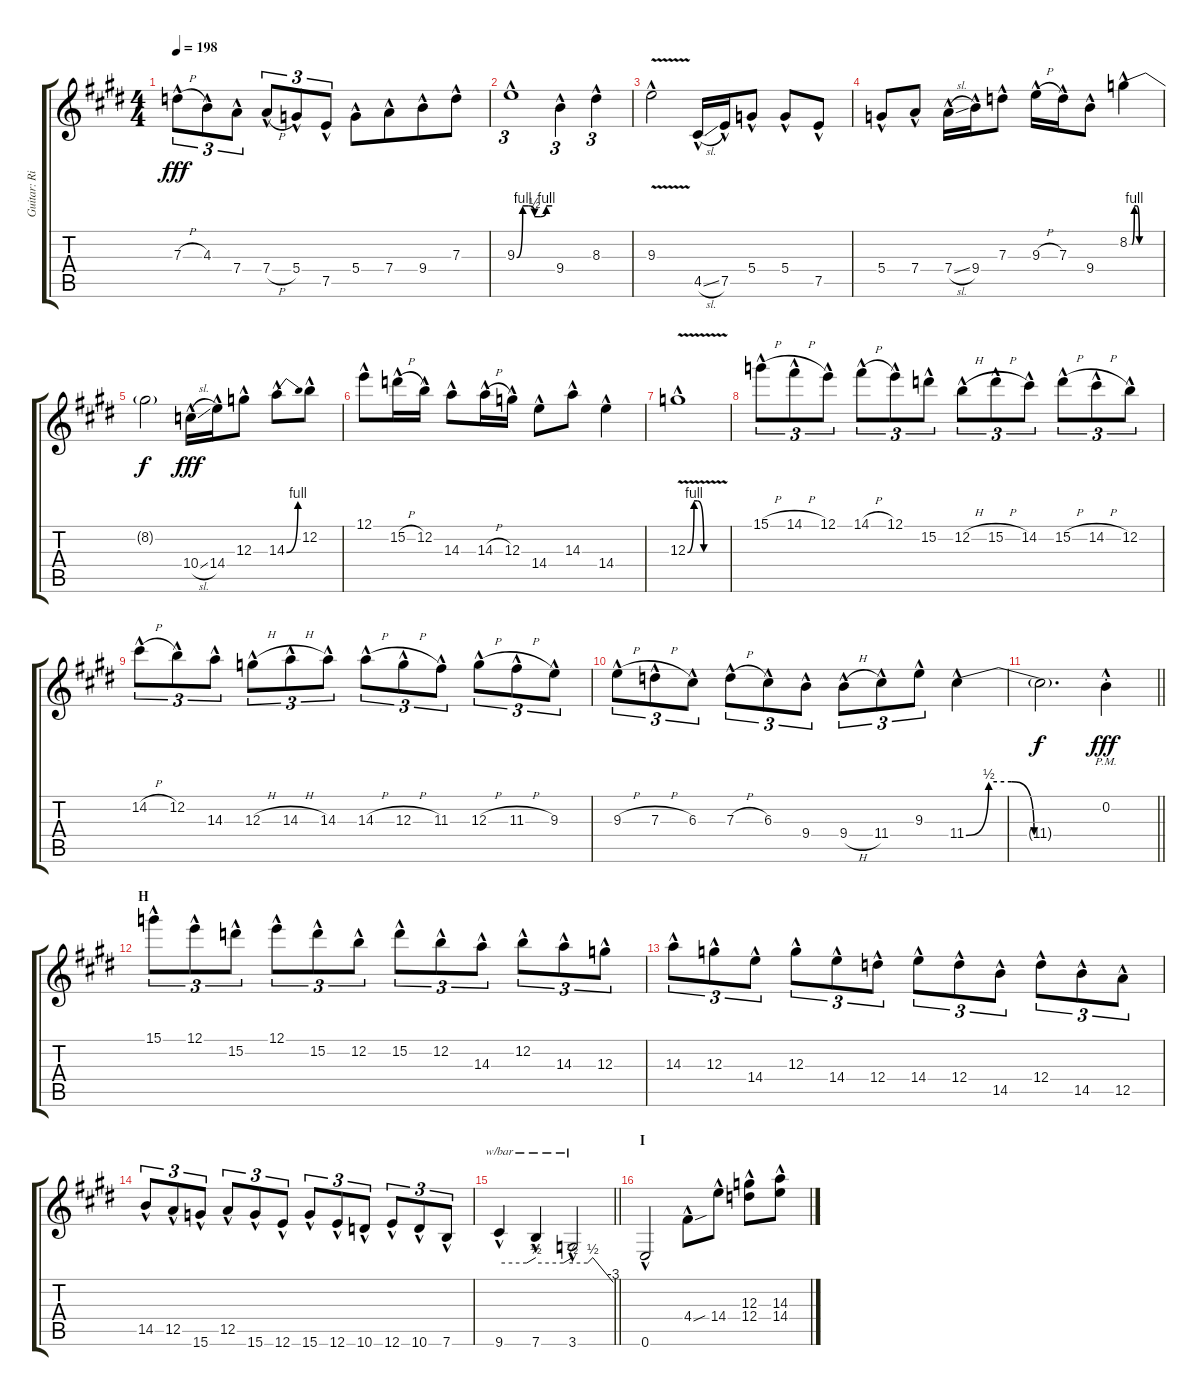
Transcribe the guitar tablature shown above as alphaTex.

\track ("Guitar: Rik" "Guitar: Ri") {instrument overdrivenguitar}
\staff {score tabs}
\tuning (E4 B3 G3 D3 A2 E2) {hide}
\ts (4 4)
\tempo 198
\clef g2
\ks e
7.3{h hac}.8{tu (3 2) dy fff} 4.3{hac}.8{tu (3 2)} 7.4{hac}.8{tu (3 2)} 7.4{h hac}.8{tu (3 2)} 5.4{hac}.8{tu (3 2)} 7.5{hac}.8{tu (3 2)} 5.4{hac}.8 7.4{hac}.8{beam merge} 9.4{hac}.8 7.3{hac}.8 |
9.3{be (custom 0 0 10 4 20 4 30 2 40 2 50 4 60 4) hac}.1{tu (3 2)} 9.4{hac}.4{tu (3 2)} 8.3{hac}.4{tu (3 2)} |
9.3{v hac}.2 4.5{sl hac}.16 7.5{hac}.16 5.4{hac}.8 5.4{hac}.8 7.5{hac}.8 |
5.4{hac}.8 7.4{hac}.8 7.4{sl hac}.16 9.4{hac}.16 7.3{hac}.8 9.3{h hac}.16 7.3{hac}.16 9.4{hac}.8 8.2{be (custom 0 0 5 0 10 4 15 4 20 0 25 0 30 0 60 0) hac}.4 |
8.2{t}.2{dy f} 10.4{sl hac}.16{dy fff} 14.4{hac}.16 12.3{hac}.8 14.3{be (bend 0 0 60 4) hac}.8 12.2{hac}.8 |
12.1{hac}.8 15.2{h hac}.16 12.2{hac}.16 14.3{hac}.8 14.3{h hac}.16 12.3{hac}.16 14.4{hac}.8 14.3{hac}.8 14.4{hac}.4 |
12.3{be (custom 0 0 10 4 15 4 25 0 30 0 60 0) v hac}.1 |
15.1{h hac}.8{tu (3 2)} 14.1{h hac}.8{tu (3 2)} 12.1{hac}.8{tu (3 2)} 14.1{h hac}.8{tu (3 2)} 12.1{hac}.8{tu (3 2)} 15.2{hac}.8{tu (3 2)} 12.2{h hac}.8{tu (3 2)} 15.2{h hac}.8{tu (3 2)} 14.2{hac}.8{tu (3 2)} 15.2{h hac}.8{tu (3 2)} 14.2{h hac}.8{tu (3 2)} 12.2{hac}.8{tu (3 2)} |
14.2{h hac}.8{tu (3 2)} 12.2{hac}.8{tu (3 2)} 14.3{hac}.8{tu (3 2)} 12.3{h hac}.8{tu (3 2)} 14.3{h hac}.8{tu (3 2)} 14.3{hac}.8{tu (3 2)} 14.3{h hac}.8{tu (3 2)} 12.3{h hac}.8{tu (3 2)} 11.3{hac}.8{tu (3 2)} 12.3{h hac}.8{tu (3 2)} 11.3{h hac}.8{tu (3 2)} 9.3{hac}.8{tu (3 2)} |
9.3{h hac}.8{tu (3 2)} 7.3{h hac}.8{tu (3 2)} 6.3{hac}.8{tu (3 2)} 7.3{h hac}.8{tu (3 2)} 6.3{hac}.8{tu (3 2)} 9.4{hac}.8{tu (3 2)} 9.4{h hac}.8{tu (3 2)} 11.4{hac}.8{tu (3 2)} 9.3{hac}.8{tu (3 2)} 11.4{be (custom 0 0 10 2 20 2 30 0 60 0) hac}.4 |
\barLineRight lightlight
11.4{t}.2{d dy f} 0.2{hac pm st}.4{dy fff} |
\section ("" "H")
15.1{hac}.8{tu (3 2)} 12.1{hac}.8{tu (3 2)} 15.2{hac}.8{tu (3 2)} 12.1{hac}.8{tu (3 2)} 15.2{hac}.8{tu (3 2)} 12.2{hac}.8{tu (3 2)} 15.2{hac}.8{tu (3 2)} 12.2{hac}.8{tu (3 2)} 14.3{hac}.8{tu (3 2)} 12.2{hac}.8{tu (3 2)} 14.3{hac}.8{tu (3 2)} 12.3{hac}.8{tu (3 2)} |
14.3{hac}.8{tu (3 2)} 12.3{hac}.8{tu (3 2)} 14.4{hac}.8{tu (3 2)} 12.3{hac}.8{tu (3 2)} 14.4{hac}.8{tu (3 2)} 12.4{hac}.8{tu (3 2)} 14.4{hac}.8{tu (3 2)} 12.4{hac}.8{tu (3 2)} 14.5{hac}.8{tu (3 2)} 12.4{hac}.8{tu (3 2)} 14.5{hac}.8{tu (3 2)} 12.5{hac}.8{tu (3 2)} |
14.5{hac}.8{tu (3 2)} 12.5{hac}.8{tu (3 2)} 15.6{hac}.8{tu (3 2)} 12.5{hac}.8{tu (3 2)} 15.6{hac}.8{tu (3 2)} 12.6{hac}.8{tu (3 2)} 15.6{hac}.8{tu (3 2)} 12.6{hac}.8{tu (3 2)} 10.6{hac}.8{tu (3 2)} 12.6{hac}.8{tu (3 2)} 10.6{hac}.8{tu (3 2)} 7.6{hac}.8{tu (3 2)} |
\barLineRight lightlight
9.6{hac}.4{tbe (custom default 0 0 45 0 60 2)} 7.6{hac}.4{tbe (custom default 0 0 45 0 60 2)} 3.6{hac}.2{tbe (custom default 0 0 22 0 30 2 60 -12)} |
\section ("" "I")
0.6{hac}.2 4.4{sou hac}.8 14.4{hac}.8 (12.3{hac} 12.4{hac}).8 (14.3{hac} 14.4{hac}).8
